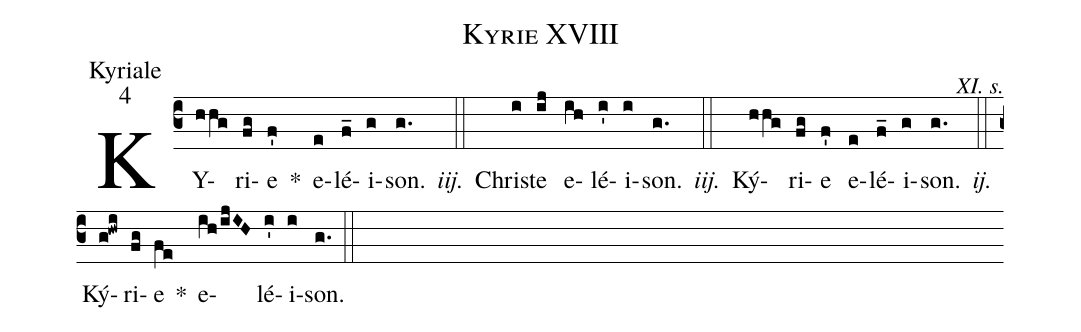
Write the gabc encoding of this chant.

name:Kyrie XVIII;
office-part:Kyriale;
mode:4;
commentary:XI. s.;
%%
(c3) KY(hhg)ri(fg)e(f') *() e(e)lé(f_)i(g)son.(g.) <i>iij.</i>(::)
Chri(i)ste(ij) e(ih)lé(i')i(i)son.(g.) <i>iij.</i>(::)
Ký(hhg)ri(fg)e(f') e(e)lé(f_)i(g)son.(g.) <i>ij.</i>(::)
Ký(g!hwi)ri(fg)e(fe) *() e(ih/ijIH)lé(i')i(i)son.(g.) (::)
